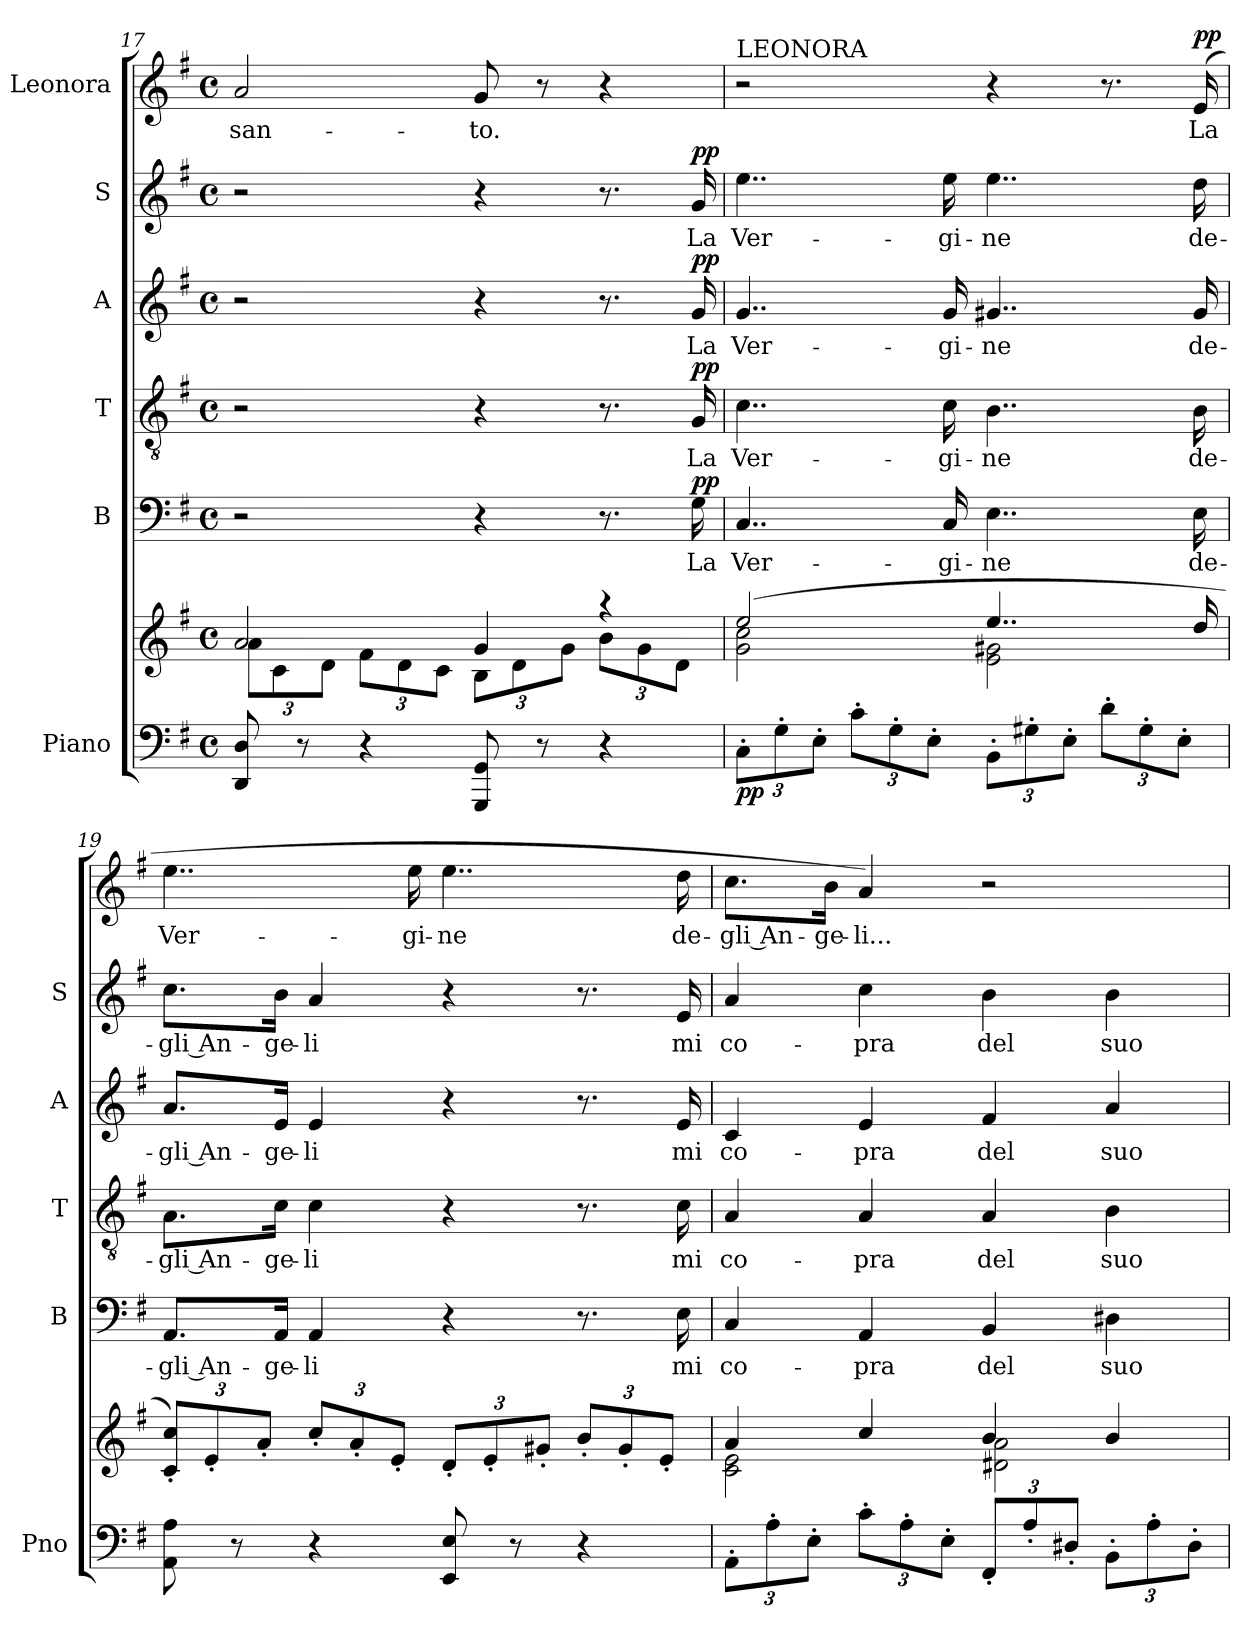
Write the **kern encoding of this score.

**kern	**kern	**dynam	**kern	**text	**dynam	**kern	**text	**dynam	**kern	**text	**dynam	**kern	**text	**dynam	**kern	**text	**dynam
*part6	*part6	*part6	*part5	*part5	*part5	*part4	*part4	*part4	*part3	*part3	*part3	*part2	*part2	*part2	*part1	*part1	*part1
*staff7	*staff6	*staff6/7	*staff5	*staff5	*staff5	*staff4	*staff4	*staff4	*staff3	*staff3	*staff3	*staff2	*staff2	*staff2	*staff1	*staff1	*staff1
*I"Piano	*	*	*I"B	*	*	*I"T	*	*	*I"A	*	*	*I"S	*	*	*I"Leonora	*	*
*I'Pno	*	*	*I'B	*	*	*I'T	*	*	*I'A	*	*	*I'S	*	*	*	*	*
*clefF4	*clefG2	*	*clefF4	*	*	*clefGv2	*	*	*clefG2	*	*	*clefG2	*	*	*clefG2	*	*
*k[f#]	*k[f#]	*	*k[f#]	*	*	*k[f#]	*	*	*k[f#]	*	*	*k[f#]	*	*	*k[f#]	*	*
*M4/4	*M4/4	*	*M4/4	*	*	*M4/4	*	*	*M4/4	*	*	*M4/4	*	*	*M4/4	*	*
*met(c)	*met(c)	*	*met(c)	*	*	*met(c)	*	*	*met(c)	*	*	*met(c)	*	*	*met(c)	*	*
=17	=17	=17	=17	=17	=17	=17	=17	=17	=17	=17	=17	=17	=17	=17	=17	=17	=17
*	*^	*	*	*	*	*	*	*	*	*	*	*	*	*	*	*	*
*	*	*Xbrackettup	*	*	*	*	*	*	*	*	*	*	*	*	*	*	*	*
!	!	!	!	!	!	!	!	!	!	!	!	!	!	!	!	!	!LO:LY:b	!
8DD/ 8D/	2a/	12a\L	.	2r	.	.	2r	.	.	2r	.	.	2r	.	.	2a/	san-	.
.	.	12c\	.	.	.	.	.	.	.	.	.	.	.	.	.	.	.	.
8r	.	.	.	.	.	.	.	.	.	.	.	.	.	.	.	.	.	.
.	.	12d\J	.	.	.	.	.	.	.	.	.	.	.	.	.	.	.	.
4r	.	12f#\L	.	.	.	.	.	.	.	.	.	.	.	.	.	.	.	.
.	.	12d\	.	.	.	.	.	.	.	.	.	.	.	.	.	.	.	.
.	.	12c\J	.	.	.	.	.	.	.	.	.	.	.	.	.	.	.	.
!	!	!	!	!	!	!	!	!	!	!	!	!	!	!	!	!	!LO:LY:b	!
8GGG/ 8GG/	4g/	12B\L	.	4r	.	.	4r	.	.	4r	.	.	4r	.	.	8g/	-to.	.
.	.	12d\	.	.	.	.	.	.	.	.	.	.	.	.	.	.	.	.
8r	.	.	.	.	.	.	.	.	.	.	.	.	.	.	.	8r	.	.
.	.	12g\J	.	.	.	.	.	.	.	.	.	.	.	.	.	.	.	.
4r	4r	12b\L	.	8.r	.	.	8.r	.	.	8.r	.	.	8.r	.	.	4r	.	.
.	.	12g\	.	.	.	.	.	.	.	.	.	.	.	.	.	.	.	.
.	.	12d\J	.	.	.	.	.	.	.	.	.	.	.	.	.	.	.	.
!	!	!	!	!	!LO:LY:b	!LO:DY:a	!	!LO:LY:b	!LO:DY:a	!	!LO:LY:b	!LO:DY:a	!	!LO:LY:b	!LO:DY:a	!	!	!
.	.	.	.	16G\	La	pp	16G/	La	pp	16g/	La	pp	16g/	La	pp	.	.	.
=18	=18	=18	=18	=18	=18	=18	=18	=18	=18	=18	=18	=18	=18	=18	=18	=18	=18	=18
*Xbrackettup	*	*	*	*	*	*	*	*	*	*	*	*	*	*	*	*	*	*
!	!	!	!	!	!	!	!	!	!	!	!	!	!	!	!	!LO:TX:a:t=LEONORA	!	!
!	!	!	!LO:DY:b=2	!	!LO:LY:b	!	!	!LO:LY:b	!	!	!LO:LY:b	!	!	!LO:LY:b	!	!	!	!
!	!	!	!LO:DY:n=1:b	!	!	!	!	!	!	!	!	!	!	!	!	!	!	!
12C'\L	(2ee/	2g\ 2cc\	p p	4..C/	Ver-	.	4..c\	Ver-	.	4..g/	Ver-	.	4..ee\	Ver-	.	2r	.	.
12G'\	.	.	.	.	.	.	.	.	.	.	.	.	.	.	.	.	.	.
12E'\J	.	.	.	.	.	.	.	.	.	.	.	.	.	.	.	.	.	.
12c'\L	.	.	.	.	.	.	.	.	.	.	.	.	.	.	.	.	.	.
12G'\	.	.	.	.	.	.	.	.	.	.	.	.	.	.	.	.	.	.
12E'\J	.	.	.	.	.	.	.	.	.	.	.	.	.	.	.	.	.	.
!	!	!	!	!	!LO:LY:b	!	!	!LO:LY:b	!	!	!LO:LY:b	!	!	!LO:LY:b	!	!	!	!
.	.	.	.	16C/	-gi-	.	16c\	-gi-	.	16g/	-gi-	.	16ee\	-gi-	.	.	.	.
!	!	!	!	!	!LO:LY:b	!	!	!LO:LY:b	!	!	!LO:LY:b	!	!	!LO:LY:b	!	!	!	!
12BB'\L	4..ee/	2e\ 2g#X\	.	4..E\	-ne	.	4..B\	-ne	.	4..g#X/	-ne	.	4..ee\	-ne	.	4r	.	.
12G#X'\	.	.	.	.	.	.	.	.	.	.	.	.	.	.	.	.	.	.
12E'\J	.	.	.	.	.	.	.	.	.	.	.	.	.	.	.	.	.	.
12d'\L	.	.	.	.	.	.	.	.	.	.	.	.	.	.	.	8.r	.	.
12G#'\	.	.	.	.	.	.	.	.	.	.	.	.	.	.	.	.	.	.
12E'\J	.	.	.	.	.	.	.	.	.	.	.	.	.	.	.	.	.	.
!	!	!	!	!	!LO:LY:b	!	!	!LO:LY:b	!	!	!LO:LY:b	!	!	!LO:LY:b	!	!	!LO:LY:b	!LO:DY:a
.	16dd/	.	.	16E\	de-	.	16B\	de-	.	16g#/	de-	.	16dd\	de-	.	(16e/	La	pp
*	*v	*v	*	*	*	*	*	*	*	*	*	*	*	*	*	*	*	*
!!LO:PB:g=z
=19	=19	=19	=19	=19	=19	=19	=19	=19	=19	=19	=19	=19	=19	=19	=19	=19	=19
!	!	!	!	!LO:LY:b	!	!	!LO:LY:b	!	!	!LO:LY:b	!	!	!LO:LY:b	!	!	!LO:LY:b	!
8AA\ 8A\	12c/' 12cc/'L)	.	8.AA/L	-gli An-	.	8.A\L	-gli An-	.	8.a/L	-gli An-	.	8.cc\L	-gli An-	.	4..ee\	Ver-	.
.	12e'/	.	.	.	.	.	.	.	.	.	.	.	.	.	.	.	.
8r	.	.	.	.	.	.	.	.	.	.	.	.	.	.	.	.	.
.	12a'/J	.	.	.	.	.	.	.	.	.	.	.	.	.	.	.	.
!	!	!	!	!LO:LY:b	!	!	!LO:LY:b	!	!	!LO:LY:b	!	!	!LO:LY:b	!	!	!	!
.	.	.	16AA/Jk	-ge-	.	16c\Jk	-ge-	.	16e/Jk	-ge-	.	16b\Jk	-ge-	.	.	.	.
!	!	!	!	!LO:LY:b	!	!	!LO:LY:b	!	!	!LO:LY:b	!	!	!LO:LY:b	!	!	!	!
4r	12cc'/L	.	4AA/	-li	.	4c\	-li	.	4e/	-li	.	4a/	-li	.	.	.	.
.	12a'/	.	.	.	.	.	.	.	.	.	.	.	.	.	.	.	.
.	12e'/J	.	.	.	.	.	.	.	.	.	.	.	.	.	.	.	.
!	!	!	!	!	!	!	!	!	!	!	!	!	!	!	!	!LO:LY:b	!
.	.	.	.	.	.	.	.	.	.	.	.	.	.	.	16ee\	-gi-	.
!	!	!	!	!	!	!	!	!	!	!	!	!	!	!	!	!LO:LY:b	!
8EE/ 8E/	12d'/L	.	4r	.	.	4r	.	.	4r	.	.	4r	.	.	4..ee\	-ne	.
.	12e'/	.	.	.	.	.	.	.	.	.	.	.	.	.	.	.	.
8r	.	.	.	.	.	.	.	.	.	.	.	.	.	.	.	.	.
.	12g#X'/J	.	.	.	.	.	.	.	.	.	.	.	.	.	.	.	.
4r	12b'/L	.	8.r	.	.	8.r	.	.	8.r	.	.	8.r	.	.	.	.	.
.	12g#'/	.	.	.	.	.	.	.	.	.	.	.	.	.	.	.	.
.	12e'/J	.	.	.	.	.	.	.	.	.	.	.	.	.	.	.	.
!	!	!	!	!LO:LY:b	!	!	!LO:LY:b	!	!	!LO:LY:b	!	!	!LO:LY:b	!	!	!LO:LY:b	!
.	.	.	16E\	mi	.	16c\	mi	.	16e/	mi	.	16e/	mi	.	16dd\	de-	.
=20	=20	=20	=20	=20	=20	=20	=20	=20	=20	=20	=20	=20	=20	=20	=20	=20	=20
*	*^	*	*	*	*	*	*	*	*	*	*	*	*	*	*	*	*
!	!	!	!	!	!LO:LY:b	!	!	!LO:LY:b	!	!	!LO:LY:b	!	!	!LO:LY:b	!	!	!LO:LY:b	!
12AA'\L	4a/	2c\ 2e\	.	4C/	co-	.	4A/	co-	.	4c/	co-	.	4a/	co-	.	8.cc\L	-gli An-	.
12A'\	.	.	.	.	.	.	.	.	.	.	.	.	.	.	.	.	.	.
12E'\J	.	.	.	.	.	.	.	.	.	.	.	.	.	.	.	.	.	.
!	!	!	!	!	!	!	!	!	!	!	!	!	!	!	!	!	!LO:LY:b	!
.	.	.	.	.	.	.	.	.	.	.	.	.	.	.	.	16b\Jk	-ge-	.
!	!	!	!	!	!LO:LY:b	!	!	!LO:LY:b	!	!	!LO:LY:b	!	!	!LO:LY:b	!	!	!LO:LY:b	!
12c'\L	4cc/	.	.	4AA/	-pra	.	4A/	-pra	.	4e/	-pra	.	4cc\	-pra	.	4a/)	-li...	.
12A'\	.	.	.	.	.	.	.	.	.	.	.	.	.	.	.	.	.	.
12E'\J	.	.	.	.	.	.	.	.	.	.	.	.	.	.	.	.	.	.
!	!	!	!	!	!LO:LY:b	!	!	!LO:LY:b	!	!	!LO:LY:b	!	!	!LO:LY:b	!	!	!	!
12FF#'/L	4b/	2d#X\ 2a\	.	4BB/	del	.	4A/	del	.	4f#/	del	.	4b\	del	.	2r	.	.
12A'/	.	.	.	.	.	.	.	.	.	.	.	.	.	.	.	.	.	.
12D#X'/J	.	.	.	.	.	.	.	.	.	.	.	.	.	.	.	.	.	.
!	!	!	!	!	!LO:LY:b	!	!	!LO:LY:b	!	!	!LO:LY:b	!	!	!LO:LY:b	!	!	!	!
12BB'\L	4b/	.	.	4D#X\	suo	.	4B\	suo	.	4a/	suo	.	4b\	suo	.	.	.	.
12A'\	.	.	.	.	.	.	.	.	.	.	.	.	.	.	.	.	.	.
12D#'\J	.	.	.	.	.	.	.	.	.	.	.	.	.	.	.	.	.	.
*	*v	*v	*	*	*	*	*	*	*	*	*	*	*	*	*	*	*	*
=	=	=	=	=	=	=	=	=	=	=	=	=	=	=	=	=	=
*-	*-	*-	*-	*-	*-	*-	*-	*-	*-	*-	*-	*-	*-	*-	*-	*-	*-
